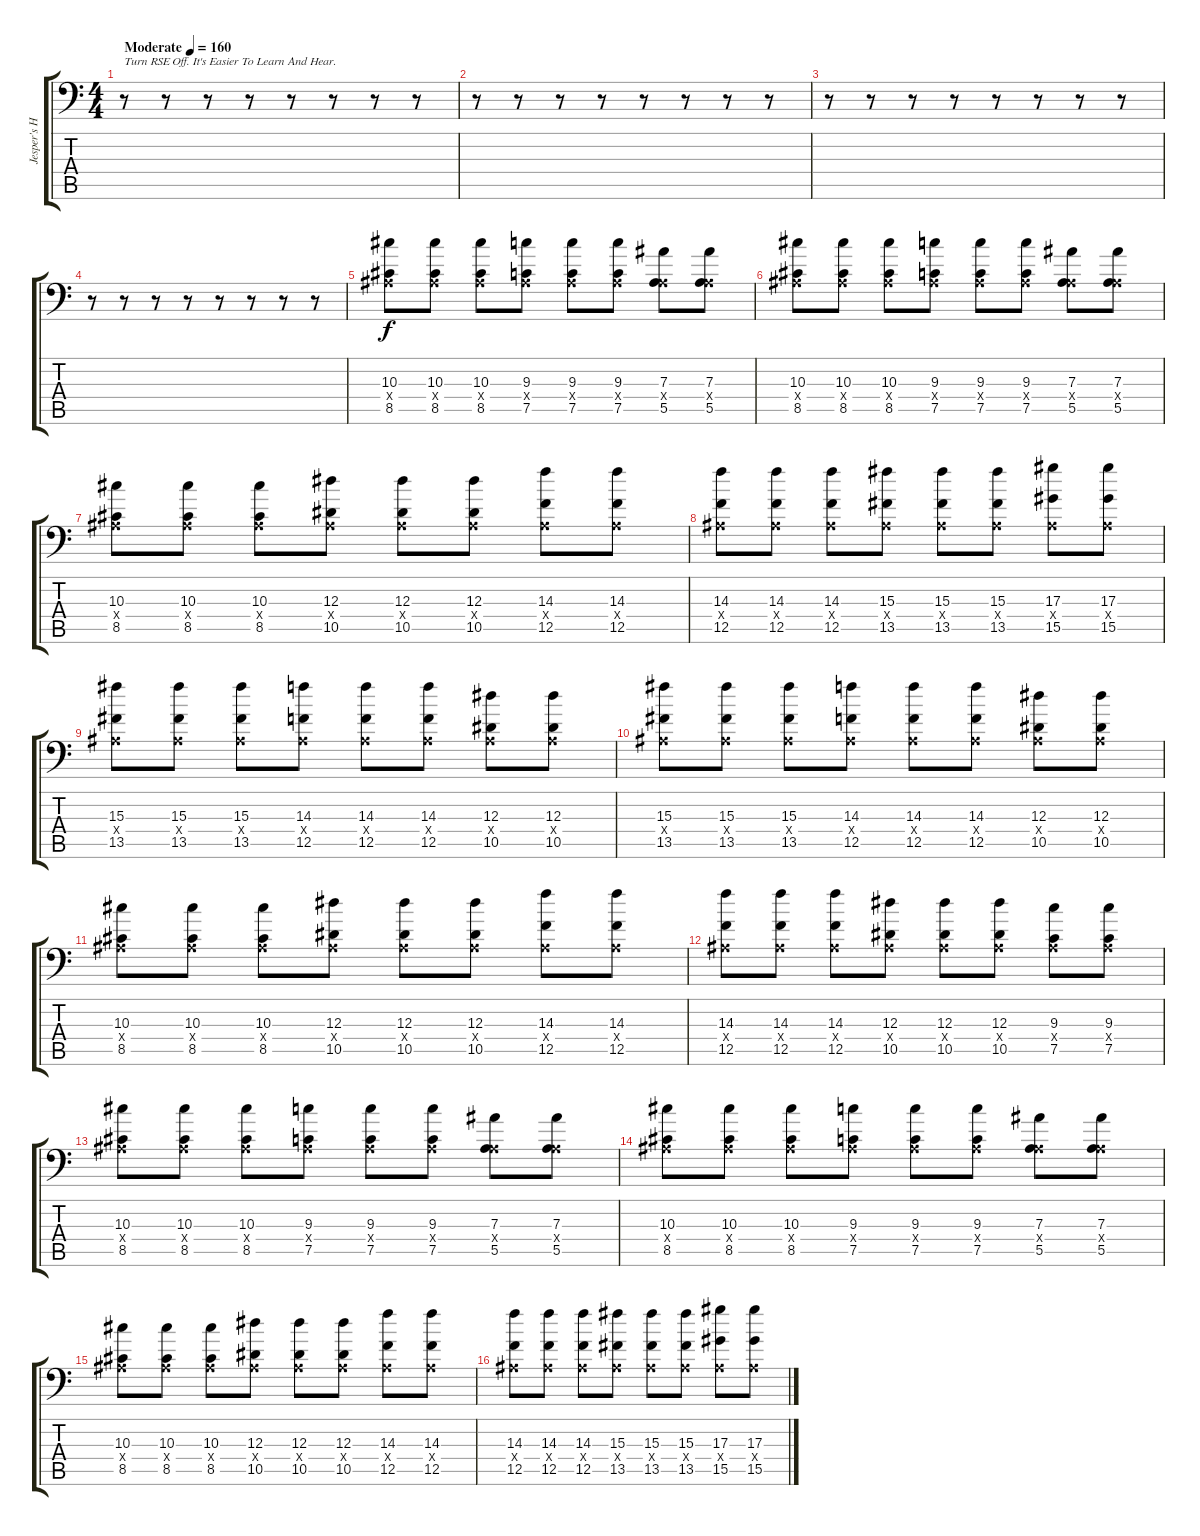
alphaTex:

\track ("Jesper's Harmonizer" "Jesper's H") {instrument distortionguitar}
\staff {score tabs}
\tuning (C4 G3 Eb3 Bb2 F2 Bb1) {hide}
\ts (4 4)
\tempo (160 "Moderate")
\clef f4
\ks c
r.8{txt "Turn RSE Off. It's Easier To Learn And Hear." dy f instrument distortionguitar} r.8 r.8 r.8 r.8 r.8 r.8 r.8 |
r.8 r.8 r.8 r.8 r.8 r.8 r.8 r.8 |
r.8 r.8 r.8 r.8 r.8 r.8 r.8 r.8 |
r.8 r.8 r.8 r.8 r.8 r.8 r.8 r.8 |
(10.3 0.4{x} 8.5).8{balance 12} (10.3 0.4{x} 8.5).8 (10.3 0.4{x} 8.5).8 (9.3 0.4{x} 7.5).8 (9.3 0.4{x} 7.5).8 (9.3 0.4{x} 7.5).8 (7.3 0.4{x} 5.5).8 (7.3 0.4{x} 5.5).8 |
(10.3 0.4{x} 8.5).8 (10.3 0.4{x} 8.5).8 (10.3 0.4{x} 8.5).8 (9.3 0.4{x} 7.5).8 (9.3 0.4{x} 7.5).8 (9.3 0.4{x} 7.5).8 (7.3 0.4{x} 5.5).8 (7.3 0.4{x} 5.5).8 |
(10.3 0.4{x} 8.5).8 (10.3 0.4{x} 8.5).8 (10.3 0.4{x} 8.5).8 (12.3 0.4{x} 10.5).8 (12.3 0.4{x} 10.5).8 (12.3 0.4{x} 10.5).8 (14.3 0.4{x} 12.5).8 (14.3 0.4{x} 12.5).8 |
(14.3 0.4{x} 12.5).8 (14.3 0.4{x} 12.5).8 (14.3 0.4{x} 12.5).8 (15.3 0.4{x} 13.5).8 (15.3 0.4{x} 13.5).8 (15.3 0.4{x} 13.5).8 (17.3 0.4{x} 15.5).8 (17.3 0.4{x} 15.5).8 |
(15.3 0.4{x} 13.5).8 (15.3 0.4{x} 13.5).8 (15.3 0.4{x} 13.5).8 (14.3 0.4{x} 12.5).8 (14.3 0.4{x} 12.5).8 (14.3 0.4{x} 12.5).8 (12.3 0.4{x} 10.5).8 (12.3 0.4{x} 10.5).8 |
(15.3 0.4{x} 13.5).8 (15.3 0.4{x} 13.5).8 (15.3 0.4{x} 13.5).8 (14.3 0.4{x} 12.5).8 (14.3 0.4{x} 12.5).8 (14.3 0.4{x} 12.5).8 (12.3 0.4{x} 10.5).8 (12.3 0.4{x} 10.5).8 |
(10.3 0.4{x} 8.5).8 (10.3 0.4{x} 8.5).8 (10.3 0.4{x} 8.5).8 (12.3 0.4{x} 10.5).8 (12.3 0.4{x} 10.5).8 (12.3 0.4{x} 10.5).8 (14.3 0.4{x} 12.5).8 (14.3 0.4{x} 12.5).8 |
(14.3 0.4{x} 12.5).8 (14.3 0.4{x} 12.5).8 (14.3 0.4{x} 12.5).8 (12.3 0.4{x} 10.5).8 (12.3 0.4{x} 10.5).8 (12.3 0.4{x} 10.5).8 (9.3 0.4{x} 7.5).8 (9.3 0.4{x} 7.5).8 |
(10.3 0.4{x} 8.5).8 (10.3 0.4{x} 8.5).8 (10.3 0.4{x} 8.5).8 (9.3 0.4{x} 7.5).8 (9.3 0.4{x} 7.5).8 (9.3 0.4{x} 7.5).8 (7.3 0.4{x} 5.5).8 (7.3 0.4{x} 5.5).8 |
(10.3 0.4{x} 8.5).8 (10.3 0.4{x} 8.5).8 (10.3 0.4{x} 8.5).8 (9.3 0.4{x} 7.5).8 (9.3 0.4{x} 7.5).8 (9.3 0.4{x} 7.5).8 (7.3 0.4{x} 5.5).8 (7.3 0.4{x} 5.5).8 |
(10.3 0.4{x} 8.5).8 (10.3 0.4{x} 8.5).8 (10.3 0.4{x} 8.5).8 (12.3 0.4{x} 10.5).8 (12.3 0.4{x} 10.5).8 (12.3 0.4{x} 10.5).8 (14.3 0.4{x} 12.5).8 (14.3 0.4{x} 12.5).8 |
(14.3 0.4{x} 12.5).8 (14.3 0.4{x} 12.5).8 (14.3 0.4{x} 12.5).8 (15.3 0.4{x} 13.5).8 (15.3 0.4{x} 13.5).8 (15.3 0.4{x} 13.5).8 (17.3 0.4{x} 15.5).8 (17.3 0.4{x} 15.5).8
